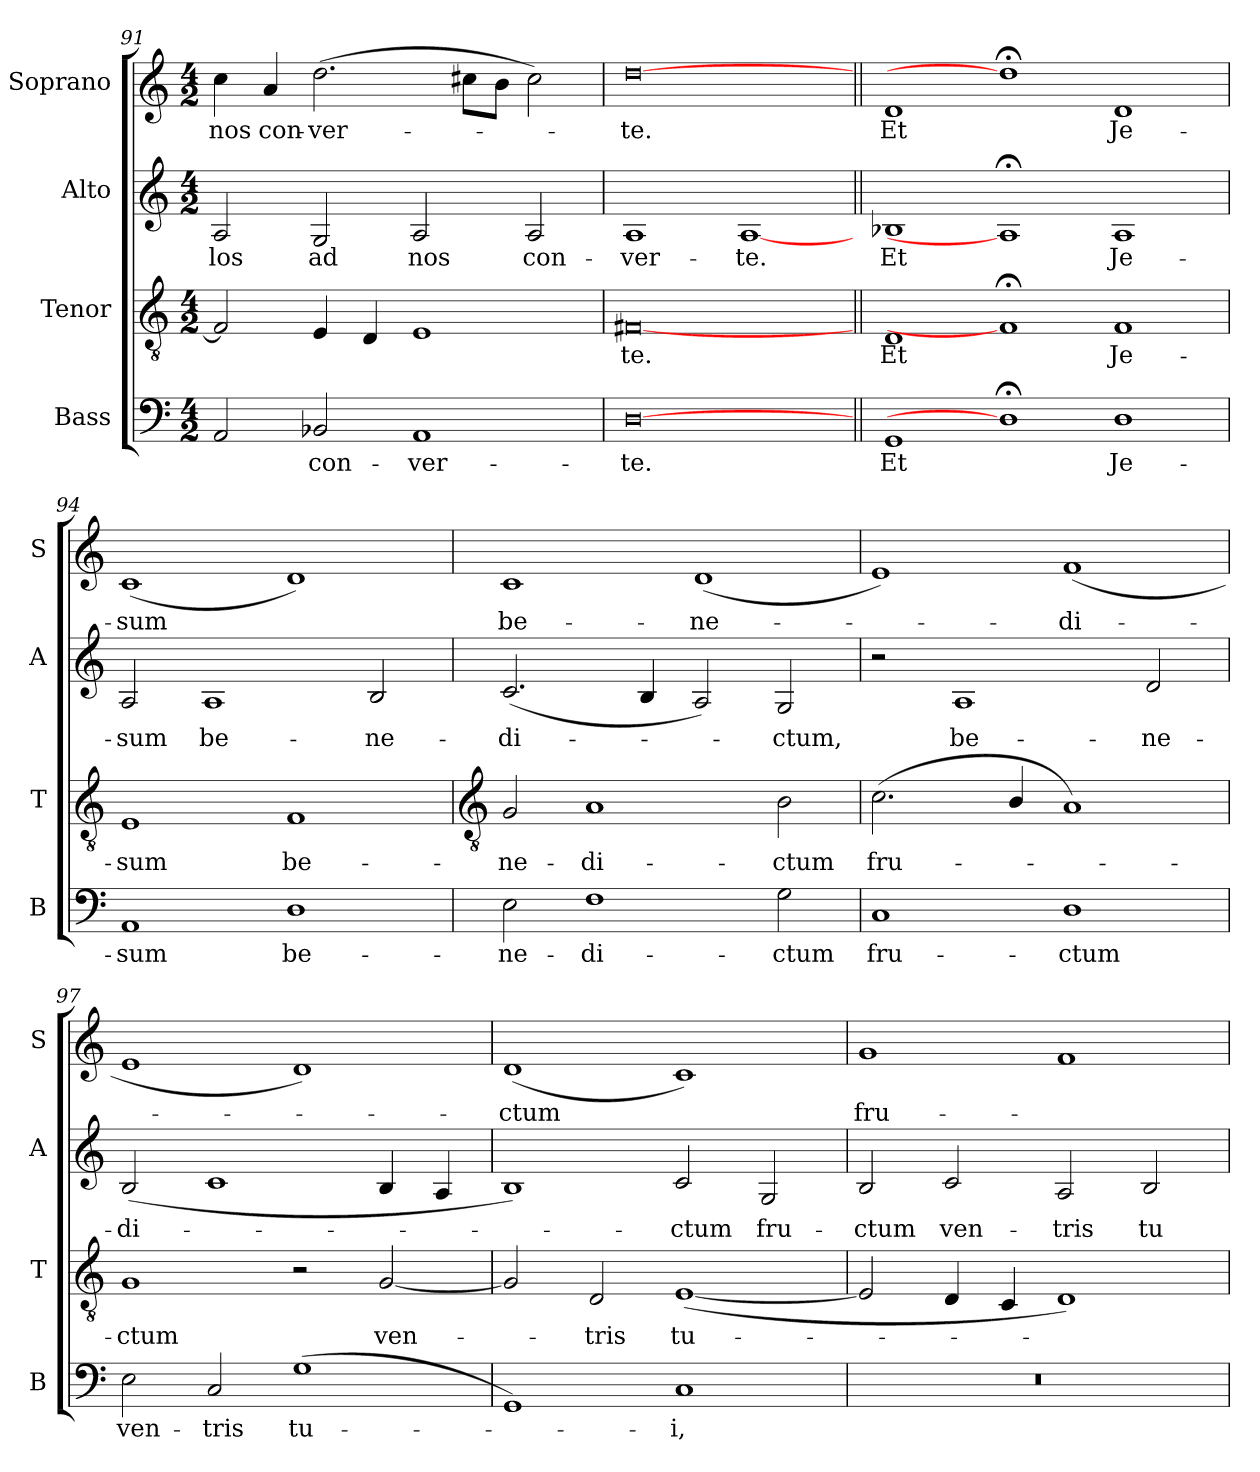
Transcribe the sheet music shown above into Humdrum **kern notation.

**kern	**text	**kern	**text	**kern	**text	**kern	**text
*part4	*part4	*part3	*part3	*part2	*part2	*part1	*part1
*staff4	*staff4	*staff3	*staff3	*staff2	*staff2	*staff1	*staff1
*I"Bass	*	*I"Tenor	*	*I"Alto	*	*I"Soprano	*
*I'B	*	*I'T	*	*I'A	*	*I'S	*
*clefF4	*	*clefGv2	*	*clefG2	*	*clefG2	*
*k[]	*	*k[]	*	*k[]	*	*k[]	*
*C:	*	*C:	*	*C:	*	*C:	*
*M4/2	*	*M4/2	*	*M4/2	*	*M4/2	*
=91	=91	=91	=91	=91	=91	=91	=91
!	!	!	!	!	!LO:LY:b	!	!LO:LY:b
2AA	.	2F]	.	2A	-los	4cc	nos
!	!	!	!	!	!	!	!LO:LY:b
.	.	.	.	.	.	4a	con-
!	!LO:LY:b	!	!	!	!LO:LY:b	!	!LO:LY:b
2BB-X	con-	4E	.	2G	ad	(>2.dd	-ver-
.	.	4D	.	.	.	.	.
!	!LO:LY:b	!	!	!	!LO:LY:b	!	!
1AA	-ver-	1E	.	2A	nos	.	.
.	.	.	.	.	.	8cc#XL	.
.	.	.	.	.	.	8bJ	.
!	!	!	!	!	!LO:LY:b	!	!
.	.	.	.	2A	con-	2cc#)	.
=92	=92	=92	=92	=92	=92	=92	=92
!	!LO:LY:b	!	!LO:LY:b	!	!LO:LY:b	!	!LO:LY:b
[0D	-te.	[0F#X	te.	1A	-ver-	[0dd	te.
!	!	!	!	!	!LO:LY:b	!	!
.	.	.	.	[1A	-te.	.	.
=93||	=93||	=93||	=93||	=93||	=93||	=93||	=93||
!	!LO:LY:b	!	!LO:LY:b	!	!LO:LY:b	!	!LO:LY:b
1GG	Et	1D	Et	1B-X	Et	1d	Et
1D;<]	.	1F#;<]	.	1A;<]	.	1dd;<]	.
!	!LO:LY:b	!	!LO:LY:b	!	!LO:LY:b	!	!LO:LY:b
1D	Je-	1F	Je-	1A	Je-	1d	Je-
=94	=94	=94	=94	=94	=94	=94	=94
!	!LO:LY:b	!	!LO:LY:b	!	!LO:LY:b	!	!LO:LY:b
1AA	-sum	1E	-sum	2A	-sum	(<1c	-sum
!	!	!	!	!	!LO:LY:b	!	!
.	.	.	.	1A	be-	.	.
!	!LO:LY:b	!	!LO:LY:b	!	!	!	!
1D	be-	1F	be-	.	.	1d)	.
!	!	!	!	!	!LO:LY:b	!	!
.	.	.	.	2B	-ne-	.	.
!!LO:LB:g=z
=95	=95	=95	=95	=95	=95	=95	=95
*	*	*clefGv2	*	*	*	*	*
!	!LO:LY:b	!	!LO:LY:b	!	!LO:LY:b	!	!LO:LY:b
2E	-ne-	2G	-ne-	(<2.c	-di-	1c	be-
!	!LO:LY:b	!	!LO:LY:b	!	!	!	!
1F	-di-	1A	-di-	.	.	.	.
.	.	.	.	4B	.	.	.
!	!	!	!	!	!	!	!LO:LY:b
.	.	.	.	2A)	.	(<1d	-ne-
!	!LO:LY:b	!	!LO:LY:b	!	!LO:LY:b	!	!
2G	-ctum	2B	-ctum	2G	ctum,	.	.
=96	=96	=96	=96	=96	=96	=96	=96
!	!LO:LY:b	!	!LO:LY:b	!	!	!	!
1C	fru-	(<2.c	fru-	2r	.	1e)	.
!	!	!	!	!	!LO:LY:b	!	!
.	.	.	.	1A	be-	.	.
.	.	4B/	.	.	.	.	.
!	!LO:LY:b	!	!	!	!	!	!LO:LY:b
1D	-ctum	1A)	.	.	.	(<1f	di-
!	!	!	!	!	!LO:LY:b	!	!
.	.	.	.	2d	-ne-	.	.
=97	=97	=97	=97	=97	=97	=97	=97
!	!LO:LY:b	!	!LO:LY:b	!	!LO:LY:b	!	!
2E	ven-	1G	ctum	(<2B	-di-	1e	.
!	!LO:LY:b	!	!	!	!	!	!
2C	-tris	.	.	1c	.	.	.
!	!LO:LY:b	!	!	!	!	!	!
(<1G	tu-	2r	.	.	.	1d)	.
!	!	!	!LO:LY:b	!	!	!	!
.	.	[2G	ven-	4B	.	.	.
.	.	.	.	4A	.	.	.
=98	=98	=98	=98	=98	=98	=98	=98
!	!	!	!	!	!	!	!LO:LY:b
1GG)	.	2G]	.	1B)	.	(<1d	ctum
!	!	!	!LO:LY:b	!	!	!	!
.	.	2D	tris	.	.	.	.
!	!LO:LY:b	!	!LO:LY:b	!	!LO:LY:b	!	!
1C	i,	(<[1E	tu-	2c	ctum	1c)	.
!	!	!	!	!	!LO:LY:b	!	!
.	.	.	.	2G	fru-	.	.
=99	=99	=99	=99	=99	=99	=99	=99
!	!	!	!	!	!LO:LY:b	!	!LO:LY:b
0r	.	2E]	.	2B	-ctum	1g	fru-
!	!	!	!	!	!LO:LY:b	!	!
.	.	4D	.	2c	ven-	.	.
.	.	4C	.	.	.	.	.
!	!	!	!	!	!LO:LY:b	!	!
.	.	1D)	.	2A	-tris	1f	.
!	!	!	!	!	!LO:LY:b	!	!
.	.	.	.	2B	tu-	.	.
=	=	=	=	=	=	=	=
*-	*-	*-	*-	*-	*-	*-	*-
